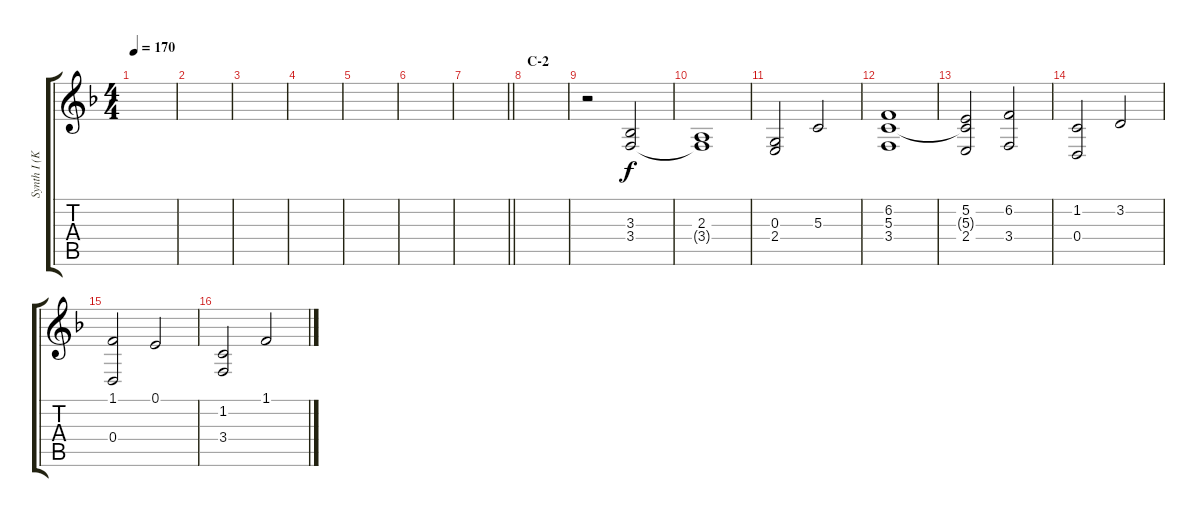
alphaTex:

\track ("Synth I (Kotobuki Tsumugi)" "Synth I (K") {instrument churchorgan}
\staff {score tabs}
\tuning (E4 B3 G3 D3 A2 E2) {hide}
\ts (4 4)
\tempo 170
\clef g2
\ks f
|
|
|
|
|
|
\barLineRight lightlight
|
\section ("" "C-2")
|
r.2 (3.3 3.4).2 |
(2.3 3.4{t}).1 |
(0.3 2.4).2 5.3.2 |
(6.2 5.3 3.4).1 |
(5.2 5.3{t} 2.4).2 (6.2 3.4).2 |
(1.2 0.4).2 3.2.2 |
(1.1 0.4).2 0.1.2 |
(1.2 3.4).2 1.1.2
